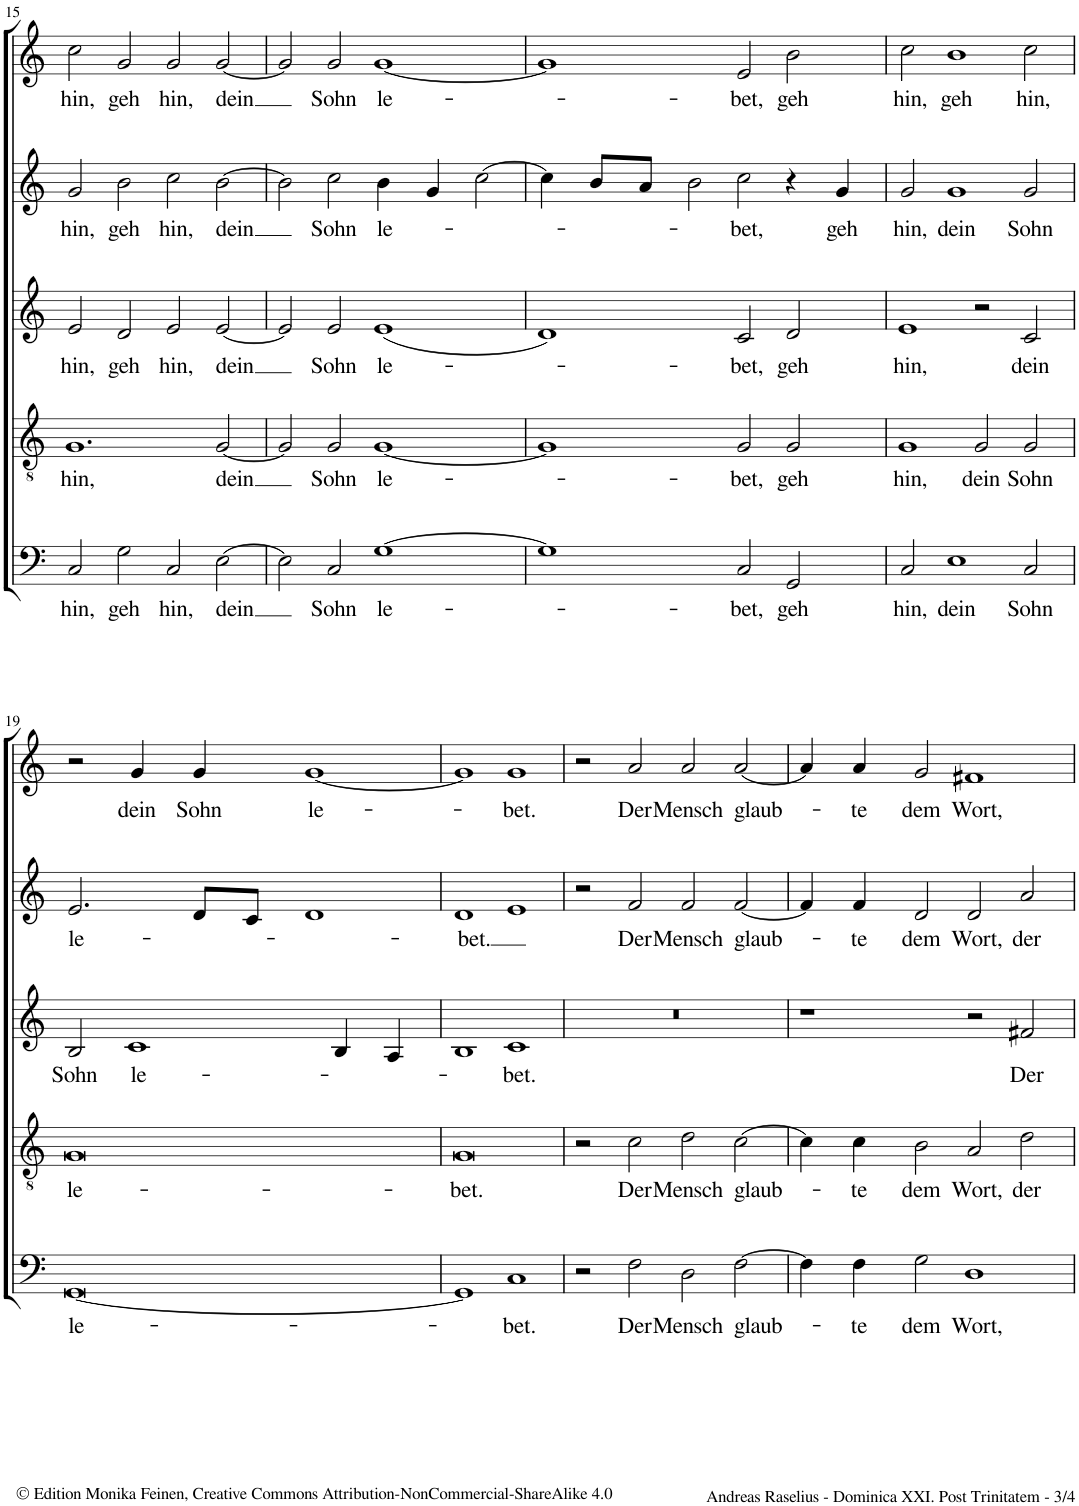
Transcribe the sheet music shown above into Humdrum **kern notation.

**kern	**text	**kern	**text	**kern	**text	**kern	**text	**kern	**text
*part5	*part5	*part4	*part4	*part3	*part3	*part2	*part2	*part1	*part1
*staff5	*staff5	*staff4	*staff4	*staff3	*staff3	*staff2	*staff2	*staff1	*staff1
*I"Bassus	*	*I"Tenor [Ionicus]	*	*I"Altus	*	*I"Quintus	*	*I"Cantus	*
!!LO:PB:g=z
*clefF4	*	*clefGv2	*	*clefG2	*	*clefG2	*	*clefG2	*
*k[]	*	*k[]	*	*k[]	*	*k[]	*	*k[]	*
*M4/2	*	*M4/2	*	*M4/2	*	*M4/2	*	*M4/2	*
*met(c|)	*	*met(c|)	*	*met(c|)	*	*met(c|)	*	*met(c|)	*
=15	=15	=15	=15	=15	=15	=15	=15	=15	=15
!	!LO:LY:b	!	!LO:LY:b	!	!LO:LY:b	!	!LO:LY:b	!	!LO:LY:b
2C/	hin,	1.G	hin,	2e/	hin,	2g/	hin,	2cc\	hin,
!	!LO:LY:b	!	!	!	!LO:LY:b	!	!LO:LY:b	!	!LO:LY:b
2G\	geh	.	.	2d/	geh	2b\	geh	2g/	geh
!	!LO:LY:b	!	!	!	!LO:LY:b	!	!LO:LY:b	!	!LO:LY:b
2C/	hin,	.	.	2e/	hin,	2cc\	hin,	2g/	hin,
!	!LO:LY:b	!	!LO:LY:b	!	!LO:LY:b	!	!LO:LY:b	!	!LO:LY:b
[2E\	dein	[2G/	dein	[2e/	dein	[2b\	dein	[2g/	dein
=16	=16	=16	=16	=16	=16	=16	=16	=16	=16
2E\]	.	2G/]	.	2e/]	.	2b\]	.	2g/]	.
!	!LO:LY:b	!	!LO:LY:b	!	!LO:LY:b	!	!LO:LY:b	!	!LO:LY:b
2C/	Sohn	2G/	Sohn	2e/	Sohn	2cc\	Sohn	2g/	Sohn
!	!LO:LY:b	!	!LO:LY:b	!	!LO:LY:b	!	!LO:LY:b	!	!LO:LY:b
[1G	le-	[1G	le-	(1e	le-	4b\	le-	[1g	le-
.	.	.	.	.	.	4g/	.	.	.
.	.	.	.	.	.	[2cc\	.	.	.
=17	=17	=17	=17	=17	=17	=17	=17	=17	=17
1G]	.	1G]	.	1d)	.	4cc\]	.	1g]	.
.	.	.	.	.	.	8b/L	.	.	.
.	.	.	.	.	.	8a/J	.	.	.
.	.	.	.	.	.	2b\	.	.	.
!	!LO:LY:b	!	!LO:LY:b	!	!LO:LY:b	!	!LO:LY:b	!	!LO:LY:b
2C/	-bet,	2G/	-bet,	2c/	-bet,	2cc\	-bet,	2e/	-bet,
!	!LO:LY:b	!	!LO:LY:b	!	!LO:LY:b	!	!	!	!LO:LY:b
2GG/	geh	2G/	geh	2d/	geh	4r	.	2b\	geh
!	!	!	!	!	!	!	!LO:LY:b	!	!
.	.	.	.	.	.	4g/	geh	.	.
=18	=18	=18	=18	=18	=18	=18	=18	=18	=18
!	!LO:LY:b	!	!LO:LY:b	!	!LO:LY:b	!	!LO:LY:b	!	!LO:LY:b
2C/	hin,	1G	hin,	1e	hin,	2g/	hin,	2cc\	hin,
!	!LO:LY:b	!	!	!	!	!	!LO:LY:b	!	!LO:LY:b
1E	dein	.	.	.	.	1g	dein	1b	geh
!	!	!	!LO:LY:b	!	!	!	!	!	!
.	.	2G/	dein	2r	.	.	.	.	.
!	!LO:LY:b	!	!LO:LY:b	!	!LO:LY:b	!	!LO:LY:b	!	!LO:LY:b
2C/	Sohn	2G/	Sohn	2c/	dein	2g/	Sohn	2cc\	hin,
!!LO:LB:g=z
=19	=19	=19	=19	=19	=19	=19	=19	=19	=19
!	!LO:LY:b	!	!LO:LY:b	!	!LO:LY:b	!	!LO:LY:b	!	!
[0GG	le-	0G	le-	2B/	Sohn	2.e/	le-	2r	.
!	!	!	!	!	!LO:LY:b	!	!	!	!LO:LY:b
.	.	.	.	1c	le-	.	.	4g/	dein
!	!	!	!	!	!	!	!	!	!LO:LY:b
.	.	.	.	.	.	8d/L	.	4g/	Sohn
.	.	.	.	.	.	8c/J	.	.	.
!	!	!	!	!	!	!	!	!	!LO:LY:b
.	.	.	.	.	.	1d	.	[1g	le-
.	.	.	.	4B/	.	.	.	.	.
.	.	.	.	4A/	.	.	.	.	.
=20	=20	=20	=20	=20	=20	=20	=20	=20	=20
!	!	!	!LO:LY:b	!	!	!	!LO:LY:b	!	!
1GG]	.	0G	-bet.	1B	.	1d	-bet.	1g]	.
!	!LO:LY:b	!	!	!	!LO:LY:b	!	!	!	!LO:LY:b
1C	-bet.	.	.	1c	-bet.	1e	.	1g	-bet.
=21	=21	=21	=21	=21	=21	=21	=21	=21	=21
2r	.	2r	.	0r	.	2r	.	2r	.
!	!LO:LY:b	!	!LO:LY:b	!	!	!	!LO:LY:b	!	!LO:LY:b
2F\	Der	2c\	Der	.	.	2f/	Der	2a/	Der
!	!LO:LY:b	!	!LO:LY:b	!	!	!	!LO:LY:b	!	!LO:LY:b
2D\	Mensch	2d\	Mensch	.	.	2f/	Mensch	2a/	Mensch
!	!LO:LY:b	!	!LO:LY:b	!	!	!	!LO:LY:b	!	!LO:LY:b
[2F\	glaub-	[2c\	glaub-	.	.	[2f/	glaub-	[2a/	glaub-
=22	=22	=22	=22	=22	=22	=22	=22	=22	=22
4F\]	.	4c\]	.	1r	.	4f/]	.	4a/]	.
!	!LO:LY:b	!	!LO:LY:b	!	!	!	!LO:LY:b	!	!LO:LY:b
4F\	-te	4c\	te	.	.	4f/	-te	4a/	-te
!	!LO:LY:b	!	!LO:LY:b	!	!	!	!LO:LY:b	!	!LO:LY:b
2G\	dem	2B\	dem	.	.	2d/	dem	2g/	dem
!	!LO:LY:b	!	!LO:LY:b	!	!	!	!LO:LY:b	!	!LO:LY:b
1D	Wort,	2A/	Wort,	2r	.	2d/	Wort,	1f#X	Wort,
!	!	!	!LO:LY:b	!	!LO:LY:b	!	!LO:LY:b	!	!
.	.	2d\	der	2f#X/	Der	2a/	der	.	.
=	=	=	=	=	=	=	=	=	=
*-	*-	*-	*-	*-	*-	*-	*-	*-	*-
